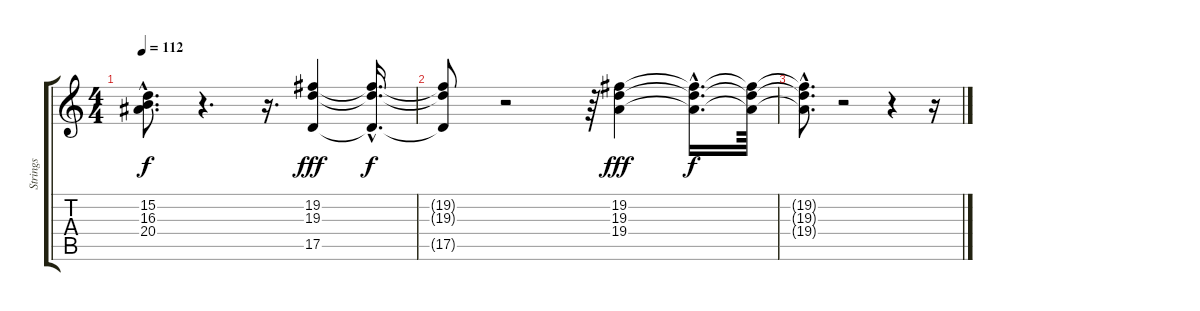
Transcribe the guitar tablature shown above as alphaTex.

\track ("Strings" "Strings") {instrument stringensemble1}
\staff {score tabs}
\tuning (E4 B3 G3 D3 A2 E2) {hide}
\ts (4 4)
\tempo 112
\clef g2
\ks c
(15.2{hac t} 16.3{hac t} 20.4{hac t}).8{d dy f} r.4{d} r.16{d} (19.2 19.3 17.5).4{dy fff} (19.2{hac t} 19.3{hac t} 17.5{hac t}).16{d dy f} |
(19.2{t} 19.3{t} 17.5{t}).8 r.2 r.64 (19.2 19.3 19.4).4{dy fff} (19.2{hac t} 19.3{hac t} 19.4{hac t}).16{d dy f} (19.2{t} 19.3{t} 19.4{t}).64 |
(19.2{hac t} 19.3{hac t} 19.4{t}).8{d} r.2 r.4 r.16
